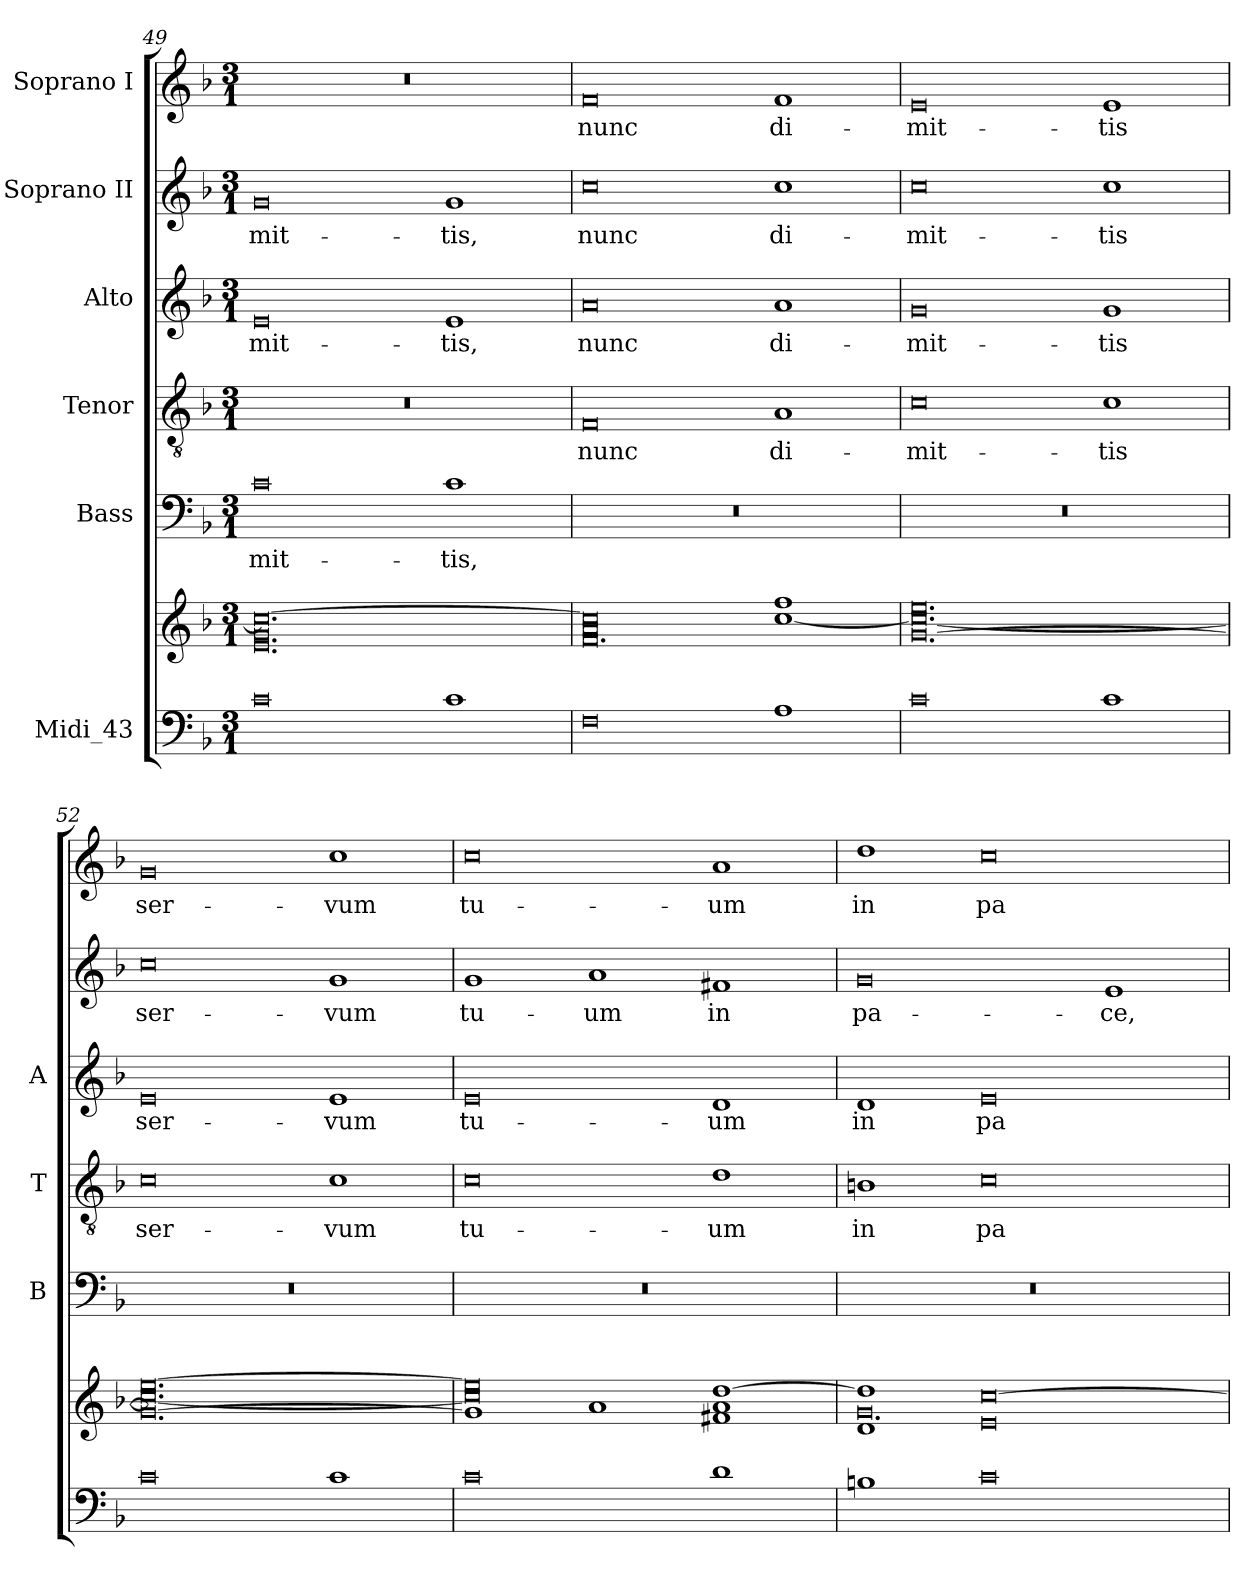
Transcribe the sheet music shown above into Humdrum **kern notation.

**kern	**kern	**kern	**text	**kern	**text	**kern	**text	**kern	**text	**kern	**text
*part6	*part6	*part5	*part5	*part4	*part4	*part3	*part3	*part2	*part2	*part1	*part1
*staff7	*staff6	*staff5	*staff5	*staff4	*staff4	*staff3	*staff3	*staff2	*staff2	*staff1	*staff1
*I"Midi_43	*	*I"Bass	*	*I"Tenor	*	*I"Alto	*	*I"Soprano II	*	*I"Soprano I	*
*	*	*I'B	*	*I'T	*	*I'A	*	*	*	*	*
*clefF4	*clefG2	*clefF4	*	*clefGv2	*	*clefG2	*	*clefG2	*	*clefG2	*
*k[b-]	*k[b-]	*k[b-]	*	*k[b-]	*	*k[b-]	*	*k[b-]	*	*k[b-]	*
*F:	*F:	*F:	*	*F:	*	*F:	*	*F:	*	*F:	*
*M3/1	*M3/1	*M3/1	*	*M3/1	*	*M3/1	*	*M3/1	*	*M3/1	*
=49	=49	=49	=49	=49	=49	=49	=49	=49	=49	=49	=49
*	*^	*	*	*	*	*	*	*	*	*	*
*	*	*^	*	*	*	*	*	*	*	*	*	*
!	!	!	!	!	!LO:LY:b	!	!	!	!LO:LY:b	!	!LO:LY:b	!	!
0c	0.cc/_	0.g\	0.e\	0c	-mit-	0.r	.	0e	-mit-	0g	-mit-	0.r	.
!	!	!	!	!	!LO:LY:b	!	!	!	!LO:LY:b	!	!LO:LY:b	!	!
1c	.	.	.	1c	-tis,	.	.	1e	-tis,	1g	-tis,	.	.
=50	=50	=50	=50	=50	=50	=50	=50	=50	=50	=50	=50	=50	=50
!	!	!	!	!	!	!	!LO:LY:b	!	!LO:LY:b	!	!LO:LY:b	!	!LO:LY:b
0F	0cc/]	0a\	0.f\	0.r	.	0F	nunc	0a	nunc	0cc	nunc	0f	nunc
!	!	!	!	!	!	!	!LO:LY:b	!	!LO:LY:b	!	!LO:LY:b	!	!LO:LY:b
1A	1ff/	[1cc\	.	.	.	1A	di-	1a	di-	1cc	di-	1f	di-
=51	=51	=51	=51	=51	=51	=51	=51	=51	=51	=51	=51	=51	=51
!	!	!	!	!	!	!	!LO:LY:b	!	!LO:LY:b	!	!LO:LY:b	!	!LO:LY:b
0c	0.ee/	0.cc\_	[0.g\	0.r	.	0c	-mit-	0g	-mit-	0cc	-mit-	0e	-mit-
!	!	!	!	!	!	!	!LO:LY:b	!	!LO:LY:b	!	!LO:LY:b	!	!LO:LY:b
1c	.	.	.	.	.	1c	-tis	1g	-tis	1cc	-tis	1e	-tis
=52	=52	=52	=52	=52	=52	=52	=52	=52	=52	=52	=52	=52	=52
!	!	!	!	!	!	!	!LO:LY:b	!	!LO:LY:b	!	!LO:LY:b	!	!LO:LY:b
0c	[0.ee/	0.cc\_	0.g\_	0.r	.	0c	ser-	0e	ser-	0cc	ser-	0g	ser-
!	!	!	!	!	!	!	!LO:LY:b	!	!LO:LY:b	!	!LO:LY:b	!	!LO:LY:b
1c	.	.	.	.	.	1c	-vum	1e	-vum	1g	-vum	1cc	-vum
=53	=53	=53	=53	=53	=53	=53	=53	=53	=53	=53	=53	=53	=53
!	!	!	!	!	!	!	!LO:LY:b	!	!LO:LY:b	!	!LO:LY:b	!	!LO:LY:b
0c	0ee/]	0cc\]	1g\]	0.r	.	0c	tu-	0e	tu-	1g	tu-	0cc	tu-
!	!	!	!	!	!	!	!	!	!	!	!LO:LY:b	!	!
.	.	.	1a\	.	.	.	.	.	.	1a	-um	.	.
!	!	!	!	!	!	!	!LO:LY:b	!	!LO:LY:b	!	!LO:LY:b	!	!LO:LY:b
1d	[1dd/	1a\	1f#X\	.	.	1d	-um	1d	-um	1f#X	in	1a	-um
=54	=54	=54	=54	=54	=54	=54	=54	=54	=54	=54	=54	=54	=54
!	!	!	!	!	!	!	!LO:LY:b	!	!LO:LY:b	!	!LO:LY:b	!	!LO:LY:b
1Bn	1dd/]	0.g\	1d\	0.r	.	1Bn	in	1d	in	0g	pa-	1dd	in
!	!	!	!	!	!	!	!LO:LY:b	!	!LO:LY:b	!	!	!	!LO:LY:b
0c	[0cc/	.	0e\	.	.	0c	pa-	0e	pa-	.	.	0cc	pa-
!	!	!	!	!	!	!	!	!	!	!	!LO:LY:b	!	!
.	.	.	.	.	.	.	.	.	.	1e	-ce,	.	.
*	*v	*v	*v	*	*	*	*	*	*	*	*	*	*
=	=	=	=	=	=	=	=	=	=	=	=
*-	*-	*-	*-	*-	*-	*-	*-	*-	*-	*-	*-
